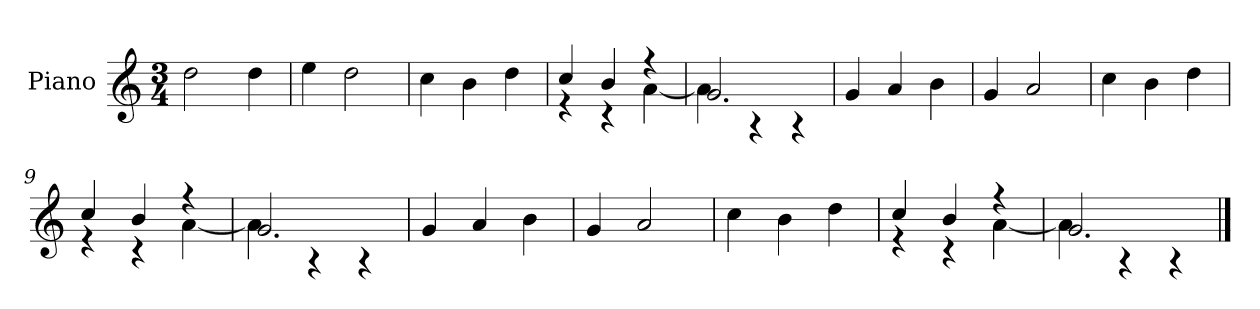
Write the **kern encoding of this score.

**kern
*part1
*staff1
*I"Piano
*I'P-no
*clefG2
*k[]
*M3/4
*MM177
=1
2dd\
4dd\
=2
4ee\
2dd\
=3
4cc\
4b\
4dd\
=4
*^
4cc/	4r
4b/	4r
4r	[4a\
=5	=5
2.g/	4a\]
.	4r
.	4r
*v	*v
=6
4g/
4a/
4b\
=7
4g/
2a/
=8
4cc\
4b\
4dd\
=9
*^
4cc/	4r
4b/	4r
4r	[4a\
=10	=10
2.g/	4a\]
.	4r
.	4r
*v	*v
=11
4g/
4a/
4b\
!!LO:LB:g=z
=12
4g/
2a/
=13
4cc\
4b\
4dd\
=14
*^
4cc/	4r
4b/	4r
4r	[4a\
=15	=15
2.g/	4a\]
.	4r
.	4r
*v	*v
==
*-
